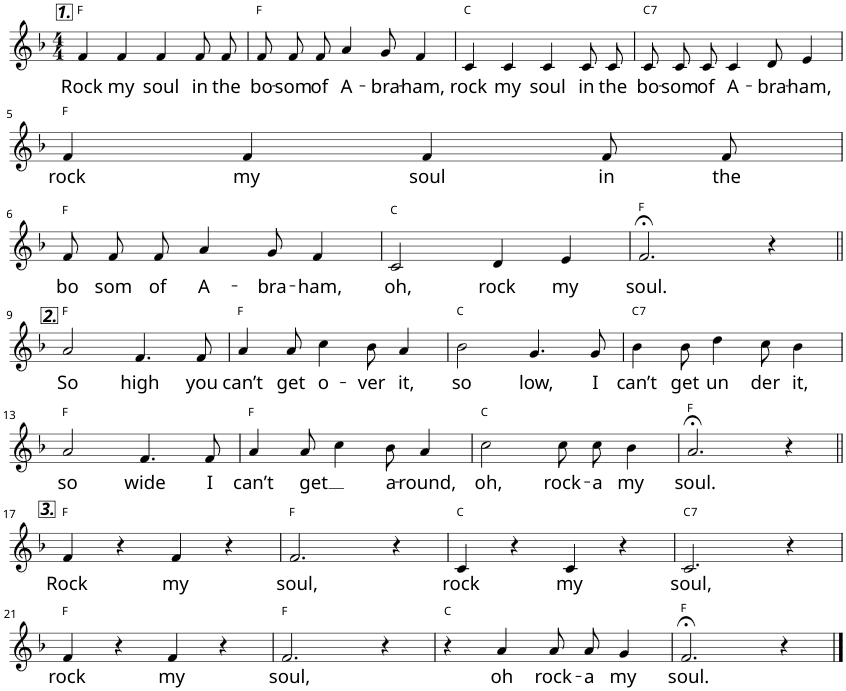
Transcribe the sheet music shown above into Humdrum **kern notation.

**kern	**text	**harte
*part1	*part1	*part1
*staff1	*staff1	*
*I"P1	*	*
*clefG2	*	*
*k[b-]	*	*
*F:	*	*
*M4/4	*	*
=1	=1	=1
!LO:TX:a:Bi:t=1.	!	!
!	!LO:LY:b	!
4f/	Rock	F:maj
!	!LO:LY:b	!
4f/	my	.
!	!LO:LY:b	!
4f/	soul	.
!	!LO:LY:b	!
8f/L	in	.
!	!LO:LY:b	!
8f/J	the	.
=2	=2	=2
!	!LO:LY:b	!
8f/L	bo-	F:maj
!	!LO:LY:b	!
8f/J	-som	.
!	!LO:LY:b	!
8f/	of	.
!	!LO:LY:b	!
4a/	A-	.
!	!LO:LY:b	!
8g/	-bra-	.
!	!LO:LY:b	!
4f/	-ham,	.
=3	=3	=3
!	!LO:LY:b	!
4c/	rock	C:maj
!	!LO:LY:b	!
4c/	my	.
!	!LO:LY:b	!
4c/	soul	.
!	!LO:LY:b	!
8c/L	in	.
!	!LO:LY:b	!
8c/J	the	.
=4	=4	=4
!	!LO:LY:b	!LO:H:kt=7
8c/L	bo-	C:7
!	!LO:LY:b	!
8c/J	-som	.
!	!LO:LY:b	!
8c/	of	.
!	!LO:LY:b	!
4c/	A-	.
!	!LO:LY:b	!
8d/	-bra-	.
!	!LO:LY:b	!
4e/	-ham,	.
!!LO:LB:g=z
=5	=5	=5
!	!LO:LY:b	!
4f/	rock	F:maj
!	!LO:LY:b	!
4f/	my	.
!	!LO:LY:b	!
4f/	soul	.
!	!LO:LY:b	!
8f/L	in	.
!	!LO:LY:b	!
8f/J	the	.
!!LO:LB:g=z
=6	=6	=6
!	!LO:LY:b	!
8f/L	bo	F:maj
!	!LO:LY:b	!
8f/J	som	.
!	!LO:LY:b	!
8f/	of	.
!	!LO:LY:b	!
4a/	A-	.
!	!LO:LY:b	!
8g/	-bra-	.
!	!LO:LY:b	!
4f/	-ham,	.
=7	=7	=7
!	!LO:LY:b	!
2c/	oh,	C:maj
!	!LO:LY:b	!
4d/	rock	.
!	!LO:LY:b	!
4e/	my	.
=8	=8	=8
!	!LO:LY:b	!
2.f;</	soul.	F:maj
4r	.	.
!!LO:LB:g=z
=9||	=9||	=9||
!LO:TX:a:Bi:t=2.	!	!
!	!LO:LY:b	!
2a/	So	F:maj
!	!LO:LY:b	!
4.f/	high	.
!	!LO:LY:b	!
8f/	you	.
=10	=10	=10
!	!LO:LY:b	!
4a/	can’t	F:maj
!	!LO:LY:b	!
8a/	get	.
!	!LO:LY:b	!
4cc\	o-	.
!	!LO:LY:b	!
8b-\	-ver	.
!	!LO:LY:b	!
4a/	it,	.
=11	=11	=11
!	!LO:LY:b	!
2b-\	so	C:maj
!	!LO:LY:b	!
4.g/	low,	.
!	!LO:LY:b	!
8g/	I	.
=12	=12	=12
!	!LO:LY:b	!LO:H:kt=7
4b-\	can’t	C:7
!	!LO:LY:b	!
8b-\	get	.
!	!LO:LY:b	!
4dd\	un	.
!	!LO:LY:b	!
8cc\	der	.
!	!LO:LY:b	!
4b-\	it,	.
!!LO:LB:g=z
=13	=13	=13
!	!LO:LY:b	!
2a/	so	F:maj
!	!LO:LY:b	!
4.f/	wide	.
!	!LO:LY:b	!
8f/	I	.
=14	=14	=14
!	!LO:LY:b	!
4a/	can’t	F:maj
!	!LO:LY:b	!
8a/	get	.
4cc\	.	.
!	!LO:LY:b	!
8b-\	a-	.
!	!LO:LY:b	!
4a/	-round,	.
=15	=15	=15
!	!LO:LY:b	!
2cc\	oh,	C:maj
!	!LO:LY:b	!
8cc\L	rock-	.
!	!LO:LY:b	!
8cc\J	-a	.
!	!LO:LY:b	!
4b-\	my	.
=16	=16	=16
!	!LO:LY:b	!
2.a;</	soul.	F:maj
4r	.	.
!!LO:LB:g=z
=17||	=17||	=17||
!LO:TX:a:Bi:t=3.	!	!
!	!LO:LY:b	!
4f/	Rock	F:maj
4r	.	.
!	!LO:LY:b	!
4f/	my	.
4r	.	.
=18	=18	=18
!	!LO:LY:b	!
2.f/	soul,	F:maj
4r	.	.
=19	=19	=19
!	!LO:LY:b	!
4c/	rock	C:maj
4r	.	.
!	!LO:LY:b	!
4c/	my	.
4r	.	.
=20	=20	=20
!	!LO:LY:b	!LO:H:kt=7
2.c/	soul,	C:7
4r	.	.
!!LO:LB:g=z
=21	=21	=21
!	!LO:LY:b	!
4f/	rock	F:maj
4r	.	.
!	!LO:LY:b	!
4f/	my	.
4r	.	.
=22	=22	=22
!	!LO:LY:b	!
2.f/	soul,	F:maj
4r	.	.
=23	=23	=23
4r	.	C:maj
!	!LO:LY:b	!
4a/	oh	.
!	!LO:LY:b	!
8a/L	rock-	.
!	!LO:LY:b	!
8a/J	-a	.
!	!LO:LY:b	!
4g/	my	.
=24	=24	=24
!	!LO:LY:b	!
2.f;</	soul.	F:maj
4r	.	.
==	==	==
*-	*-	*-
